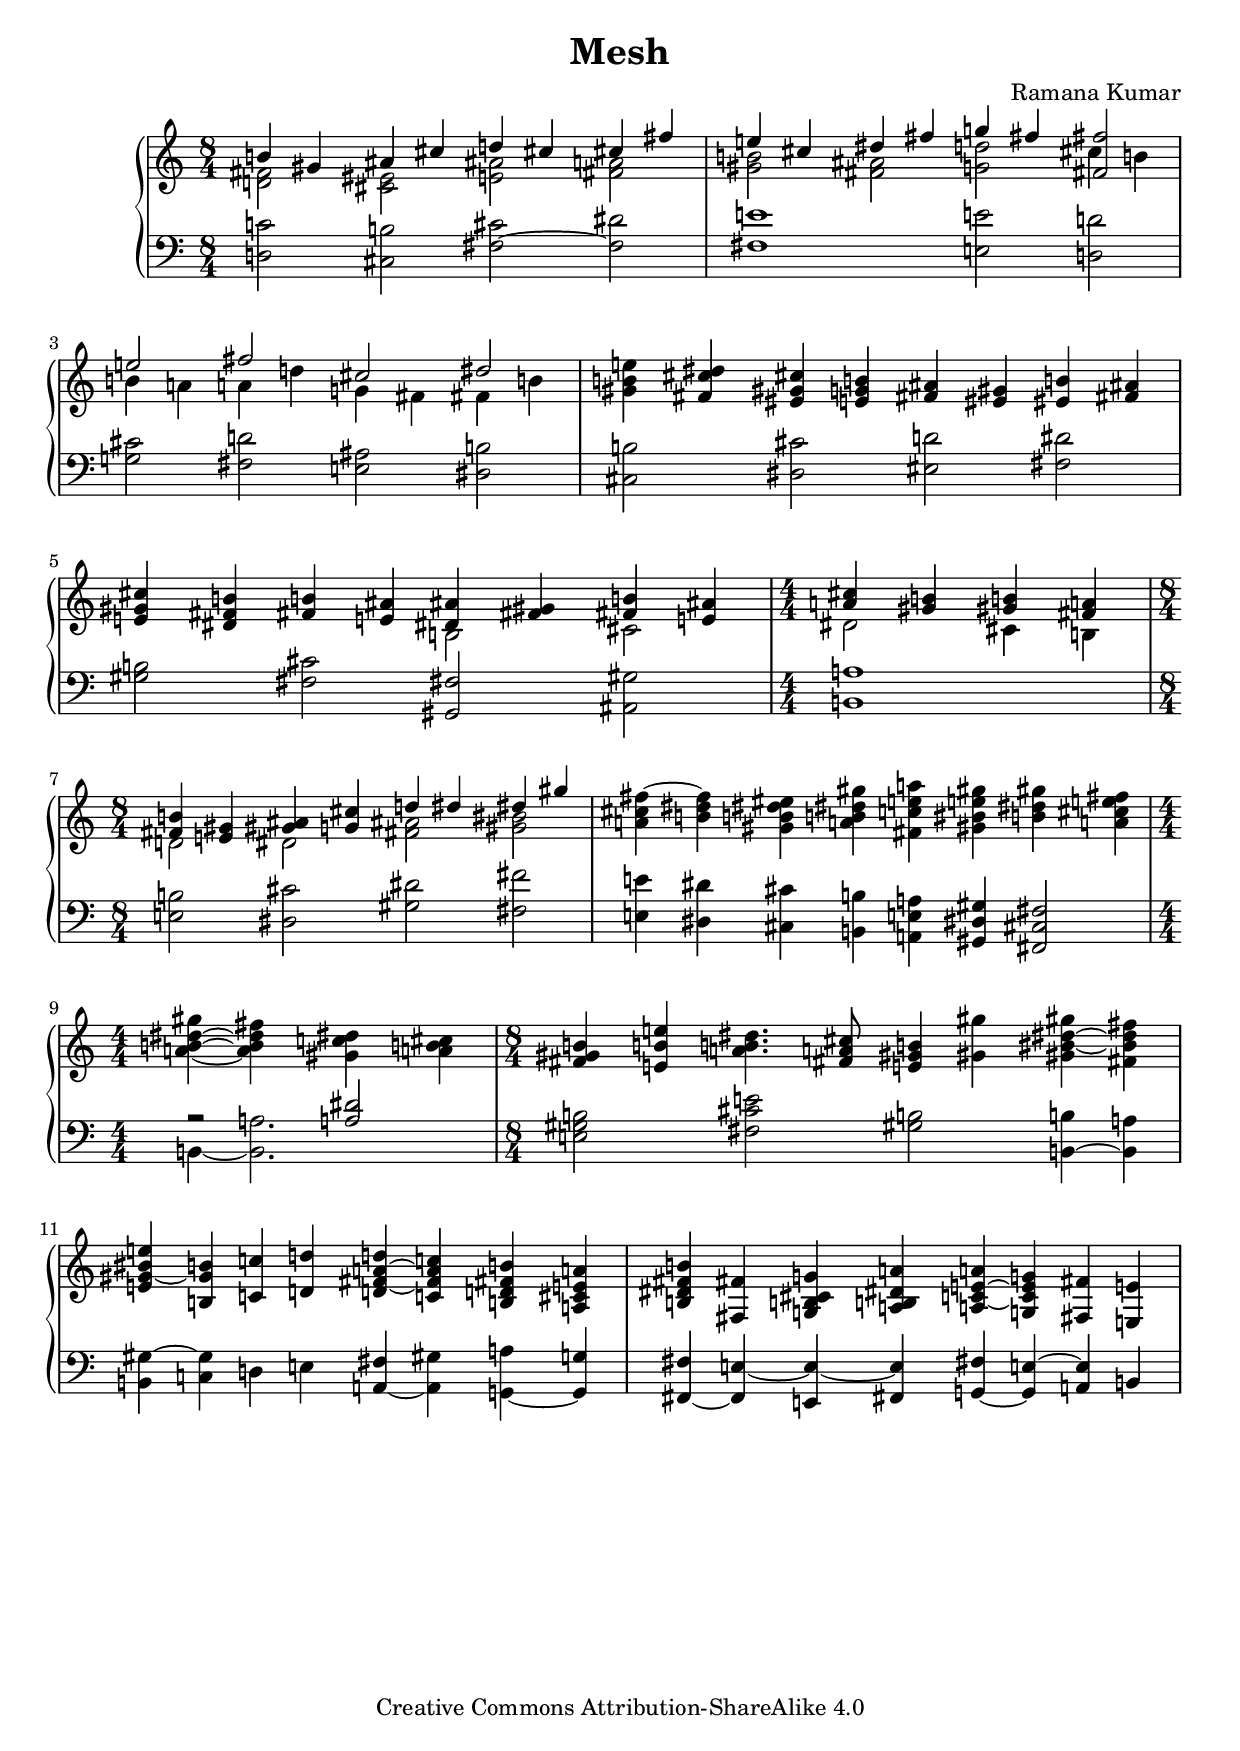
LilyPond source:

\version "2.24.3"

\header {
  title = "Mesh"
  composer = "Ramana Kumar"
  date = "2024"
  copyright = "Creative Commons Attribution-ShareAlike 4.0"
}

#(set-default-paper-size "a4" 'portrait)
#(ly:set-option 'point-and-click #f)

\score {
  \new PianoStaff <<
    \new Staff {
      \accidentalStyle PianoStaff.dodecaphonic
      \override PianoStaff.TimeSignature.style = #'numbered
      \clef treble
      \time 8/4 <<
        { b'4 gis' ais' cis'' d'' cis'' cis'' fis'' } \\
        { < d' fis'>2 <cis' eis'> <e' ais'> <fis' a'> }
      >> | <<
        { e''4 cis'' dis'' fis'' g'' fis'' <fis' fis''>2 } \\
        { <gis' b'>2 <fis' ais'> <g' d''> cis''4 b' }
      >> | <<
        { e''2 fis'' cis'' dis'' } \\
        { b'4 a' a' d'' g' fis' fis' b' }
      >> |
      <gis' b' e''>4 <fis' cis'' dis''> <eis' gis' cis''> <e' g' b'>
      <fis' ais'>4 <eis' gis'> <eis' b'> <fis' ais'>
      |
      <e' gis' cis''>4 <dis' fis' b'> <fis' b'> <e' ais'> <<
        { <dis' ais'>4 <fis' gis'> <fis' b'> <e' ais'> } \\
        { b2 cis' }
      >> |
      \time 4/4
      << { <a' cis''>4 <gis' b'> <gis' b'> <fis' a'> } \\
         { dis'2 cis'4 b }
      >> |
      \time 8/4 <<
        { <fis' b'>4 <e' gis'> <gis' ais'> <g' cis''> d'' dis'' dis'' gis'' } \\
        { d'2 dis' <fis' ais'> <gis' bis'> }
      >> |
      <a' cis'' fis''>4 ~ <b' dis'' fis''> <gis' b' dis'' eis''> <a' b' dis'' gis''>
      <fis' c'' e'' a''> <gis' bis' e'' gis''> <b' dis'' gis''> <a' cis'' e'' fis''> |
      \time 4/4
      <a' b' dis'' gis''>4 ~ <a' b' dis'' fis''> <gis' c'' dis''> <a' b' cis''> |
      \time 8/4
      <fis' gis' b'>4 <e' b' e''> <a' b' dis''>4. <fis' a' cis''>8 <e' gis' b'>4 <gis' gis''>
      <gis' bis' dis'' gis''> ~ <fis' bis' dis'' fis''> |
      <e' gis' bis' e''>4 ~ <b gis' b'> <c' c''> <d' d''>
      <d' fis' a' d''> ~ <c' fis' a' c''> <b d' fis' b'> <a cis' e' a'> |
      <b dis' fis' b'>4 <fis fis'> <g b cis' g'> <a b dis' a'>
      <a c' e' a'> ~ <g c' e' g'> <fis fis'> <e e'> |
    }
    \new Staff {
      \clef bass
        <d c'>2 <cis b> <fis cis'> ~ <fis dis'>
      | <fis e'>1 <e e'>2 <d d'>
      | <g cis'>2 <fis d'> <e ais> <dis b>
      | <cis b>2 <dis cis'> <eis d'> <fis dis'>
      | <gis b>2 <fis cis'> <gis, fis> <ais, gis>
      | <b, a>1
      | <e b>2 <dis cis'> <gis dis'> <fis fis'>
      | <e e'>4 <dis dis'> <cis cis'> <b, b>
        <a, e a> <gis, dis gis> <fis, cis fis>2
      | << { r2 <a dis'> } \\ { b,4 ~ <b, a>2. } >>
      | <e gis b>2 <fis cis' e'> <gis b> <b, b>4 ~ <b, a>
      | <b, gis>4 ~ <c gis> d e <a, fis> ~ <a, gis> <g, a> ~ <g, g>
      | <fis, fis>4 ~ <fis, e> ~ <e, e> ~ <fis, e> <g, fis> ~ <g, e> ~ <a, e> b,
      |
    }
  >>
\layout{}
}
